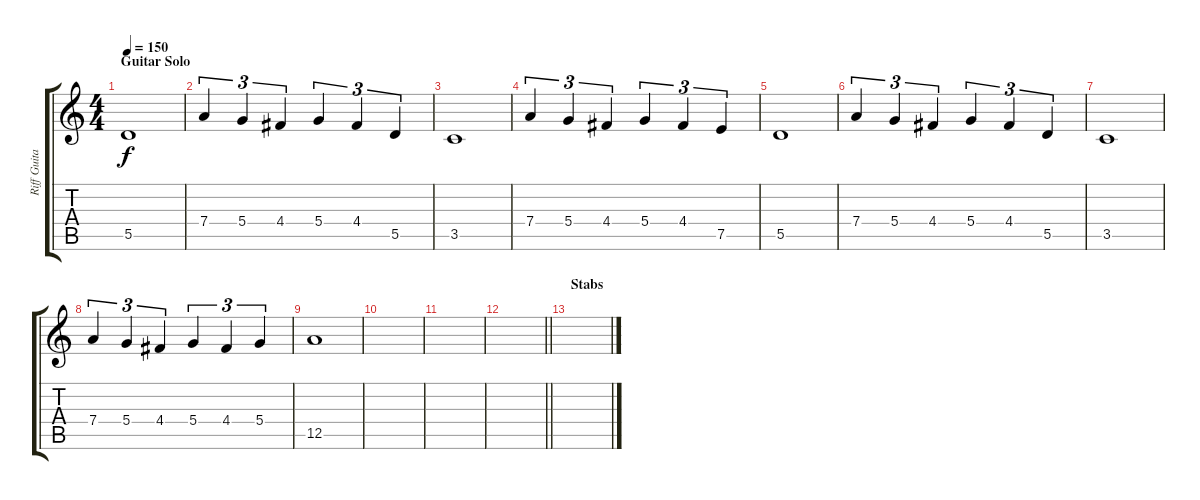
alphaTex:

\track ("Riff Guitar" "Riff Guita") {instrument distortionguitar}
\staff {score tabs}
\tuning (E4 B3 G3 D3 A2 D2) {hide}
\ts (4 4)
\section ("" "Guitar Solo")
\tempo 150
\clef g2
\ks c
5.5.1{dy f} |
7.4.4{tu (3 2)} 5.4.4{tu (3 2)} 4.4.4{tu (3 2)} 5.4.4{tu (3 2)} 4.4.4{tu (3 2)} 5.5.4{tu (3 2)} |
3.5.1 |
7.4.4{tu (3 2)} 5.4.4{tu (3 2)} 4.4.4{tu (3 2)} 5.4.4{tu (3 2)} 4.4.4{tu (3 2)} 7.5.4{tu (3 2)} |
5.5.1 |
7.4.4{tu (3 2)} 5.4.4{tu (3 2)} 4.4.4{tu (3 2)} 5.4.4{tu (3 2)} 4.4.4{tu (3 2)} 5.5.4{tu (3 2)} |
3.5.1 |
7.4.4{tu (3 2)} 5.4.4{tu (3 2)} 4.4.4{tu (3 2)} 5.4.4{tu (3 2)} 4.4.4{tu (3 2)} 5.4.4{tu (3 2)} |
12.5.1 |
|
|
\barLineRight lightlight
|
\section ("" "Stabs")
